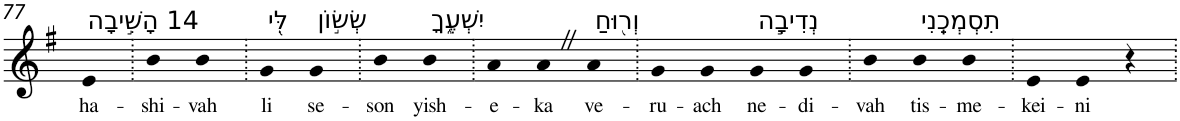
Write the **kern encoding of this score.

**kern	**text
*part1	*part1
*staff1	*staff1
*I"Piano	*
*I'Pno	*
!!LO:PB:g=z
*clefG2	*
*k[f#]	*
*G:	*
=77	=77
!LO:TX:a:t=14 הָשִׁ֣יבָה	!
!	!LO:LY:b
4e	ha-
=78.	=78.
!	!LO:LY:b
4b	-shi-
!	!LO:LY:b
4b	-vah
=79.	=79.
!LO:TX:a:t=לִּ֭י	!
!	!LO:LY:b
4g	li
!LO:TX:a:t=שְׂשׂ֣וֹן	!
!	!LO:LY:b
4g	se-
=80.	=80.
!	!LO:LY:b
4b	-son
!LO:TX:a:t=יִשְׁעֶ֑ךָ	!
!	!LO:LY:b
4b	yish-
=81.	=81.
!	!LO:LY:b
4a	-e-
!	!LO:LY:b
4aZ	-ka
!LO:TX:a:t=וְר֖וּחַ	!
!	!LO:LY:b
4a	ve-
=82.	=82.
!	!LO:LY:b
4g	-ru-
!	!LO:LY:b
4g	-ach
!LO:TX:a:t=נְדִיבָ֣ה	!
!	!LO:LY:b
4g	ne-
!	!LO:LY:b
4g	-di-
=83.	=83.
!	!LO:LY:b
4b	-vah
!LO:TX:a:t=תִסְמְכֵֽנִי	!
!	!LO:LY:b
4b	tis-
!	!LO:LY:b
4b	-me-
=84.	=84.
!	!LO:LY:b
4e	-kei-
!	!LO:LY:b
4e	-ni
4r	.
=.	=.
*-	*-
